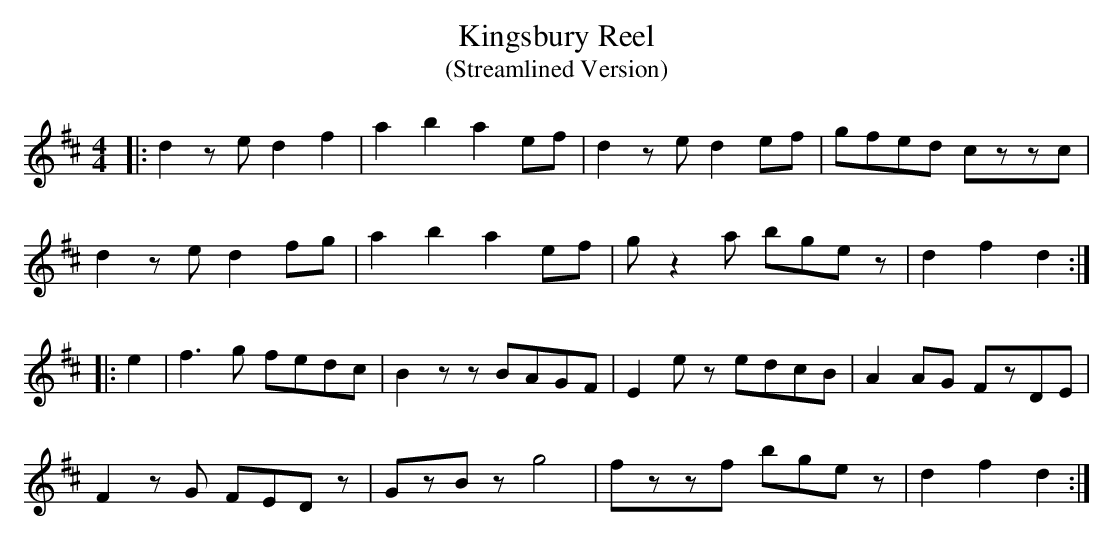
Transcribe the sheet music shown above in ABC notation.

X:1
T:Kingsbury Reel
T: (Streamlined Version)
M:4/4
L:1/8
K:D
|: d2ze d2f2 | a2b2 a2ef | d2ze d2ef | gfed czzc |
d2ze d2fg | a2b2 a2ef | gz2a bgez | d2f2d2 :|
|: e2 | f3g fedc | B2zz BAGF | E2ez edcB | A2AG FzDE |
F2zG FEDz | GzBz g4 | fzzf bgez | d2f2d2 :|
